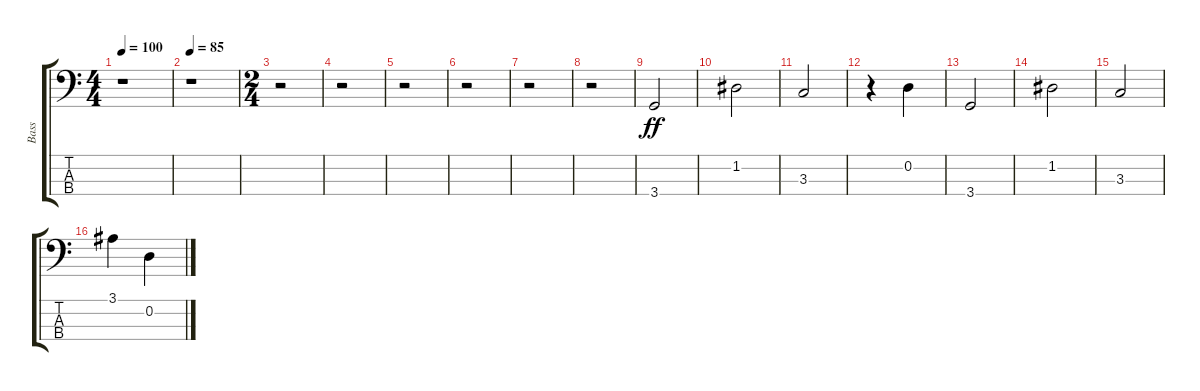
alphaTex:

\track ("Bass" "Bass") {instrument electricbassfinger}
\staff {score tabs}
\tuning (G2 D2 A1 E1) {hide}
\ts (4 4)
\tempo 100
\clef f4
\ks c
r.1{dy ff instrument electricbassfinger} |
\tempo 85
r.1 |
\ts (2 4)
r.2 |
r.2 |
r.2 |
r.2 |
r.2 |
r.2 |
3.4.2 |
1.2.2 |
3.3.2 |
r.4 0.2.4 |
3.4.2 |
1.2.2 |
3.3.2 |
3.1.4 0.2.4
